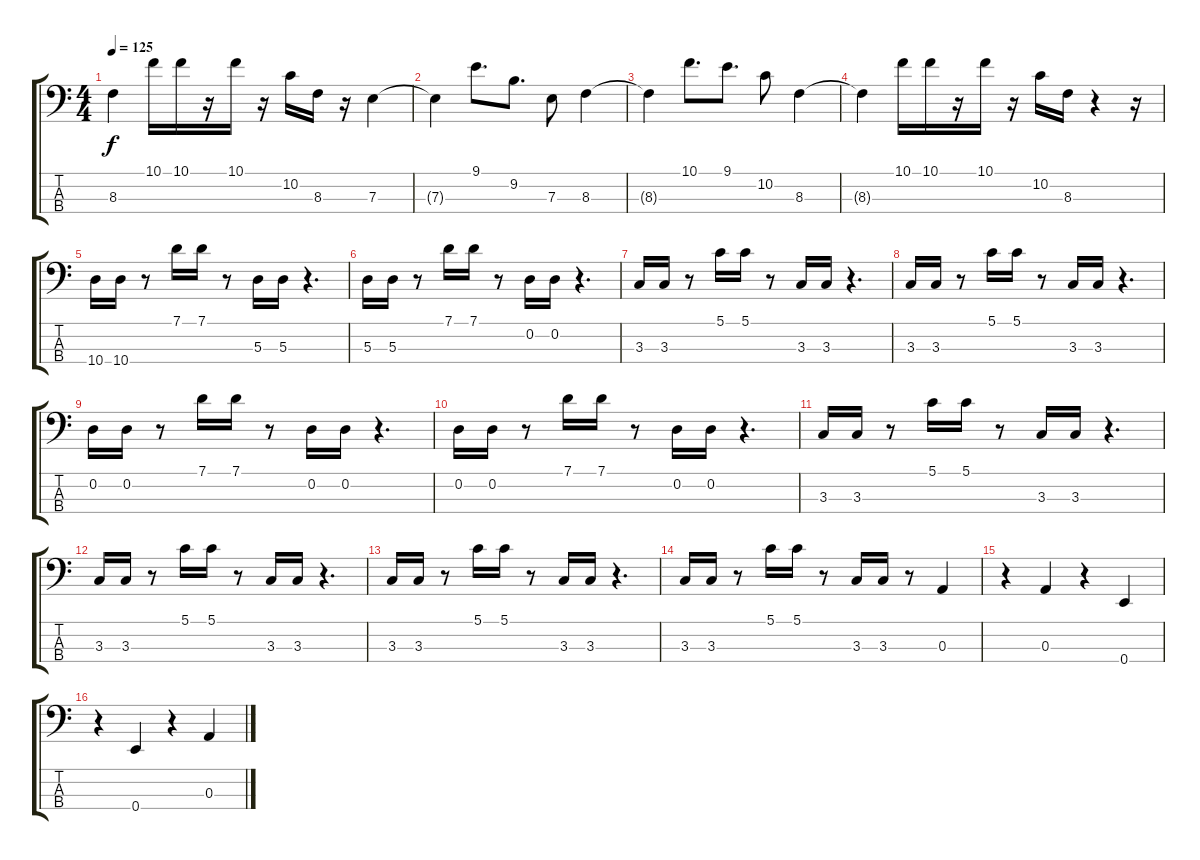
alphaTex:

\track "" {instrument fretlessbass}
\staff {score tabs}
\tuning (G2 D2 A1 E1) {hide}
\ts (4 4)
\tempo 125
\clef f4
\ks c
8.3{t}.4{dy f} 10.1.16 10.1.16 r.16 10.1.16 r.16 10.2.16 8.3.16 r.16 7.3.4 |
7.3{t}.4 9.1.8{d} 9.2.8{d} 7.3.8 8.3.4 |
8.3{t}.4 10.1.8{d} 9.1.8{d} 10.2.8 8.3.4 |
8.3{t}.4 10.1.16 10.1.16 r.16 10.1.16 r.16 10.2.16 8.3.16 r.4 r.16 |
10.4.16 10.4.16 r.8 7.1.16 7.1.16 r.8 5.3.16 5.3.16 r.4{d} |
5.3.16 5.3.16 r.8 7.1.16 7.1.16 r.8 0.2.16 0.2.16 r.4{d} |
3.3.16 3.3.16 r.8 5.1.16 5.1.16 r.8 3.3.16 3.3.16 r.4{d} |
3.3.16 3.3.16 r.8 5.1.16 5.1.16 r.8 3.3.16 3.3.16 r.4{d} |
0.2.16 0.2.16 r.8 7.1.16 7.1.16 r.8 0.2.16 0.2.16 r.4{d} |
0.2.16 0.2.16 r.8 7.1.16 7.1.16 r.8 0.2.16 0.2.16 r.4{d} |
3.3.16 3.3.16 r.8 5.1.16 5.1.16 r.8 3.3.16 3.3.16 r.4{d} |
3.3.16 3.3.16 r.8 5.1.16 5.1.16 r.8 3.3.16 3.3.16 r.4{d} |
3.3.16 3.3.16 r.8 5.1.16 5.1.16 r.8 3.3.16 3.3.16 r.4{d} |
3.3.16 3.3.16 r.8 5.1.16 5.1.16 r.8 3.3.16 3.3.16 r.8 0.3.4 |
r.4 0.3.4 r.4 0.4.4 |
r.4 0.4.4 r.4 0.3.4
